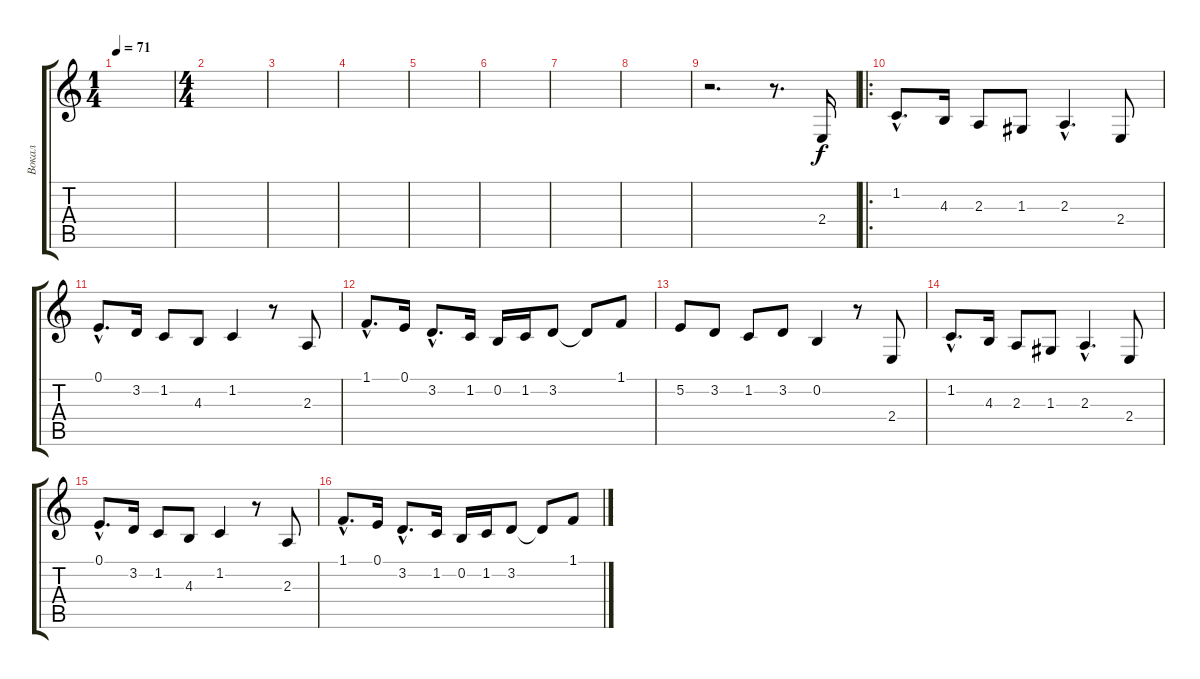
\track ("Вокал" "Вокал") {instrument harmonica}
\staff {score tabs}
\tuning (E4 B3 G3 D3 A2 E2) {hide}
\ts (1 4)
\tempo 71
\clef g2
\ks c
|
\ts (4 4)
|
|
|
|
|
|
|
r.2{d} r.8{d} 2.4.16 |
\ro
1.2{hac}.8{d} 4.3.16 2.3.8 1.3.8 2.3{hac}.4{d} 2.4.8 |
0.1{hac}.8{d} 3.2.16 1.2.8 4.3.8 1.2.4 r.8 2.3.8 |
1.1{hac}.8{d} 0.1.16 3.2{hac}.8{d} 1.2.16 0.2.16 1.2.16 3.2.8 3.2{t}.8 1.1.8 |
5.2.8 3.2.8 1.2.8 3.2.8 0.2.4 r.8 2.4.8 |
1.2{hac}.8{d} 4.3.16 2.3.8 1.3.8 2.3{hac}.4{d} 2.4.8 |
0.1{hac}.8{d} 3.2.16 1.2.8 4.3.8 1.2.4 r.8 2.3.8 |
1.1{hac}.8{d} 0.1.16 3.2{hac}.8{d} 1.2.16 0.2.16 1.2.16 3.2.8 3.2{t}.8 1.1.8
